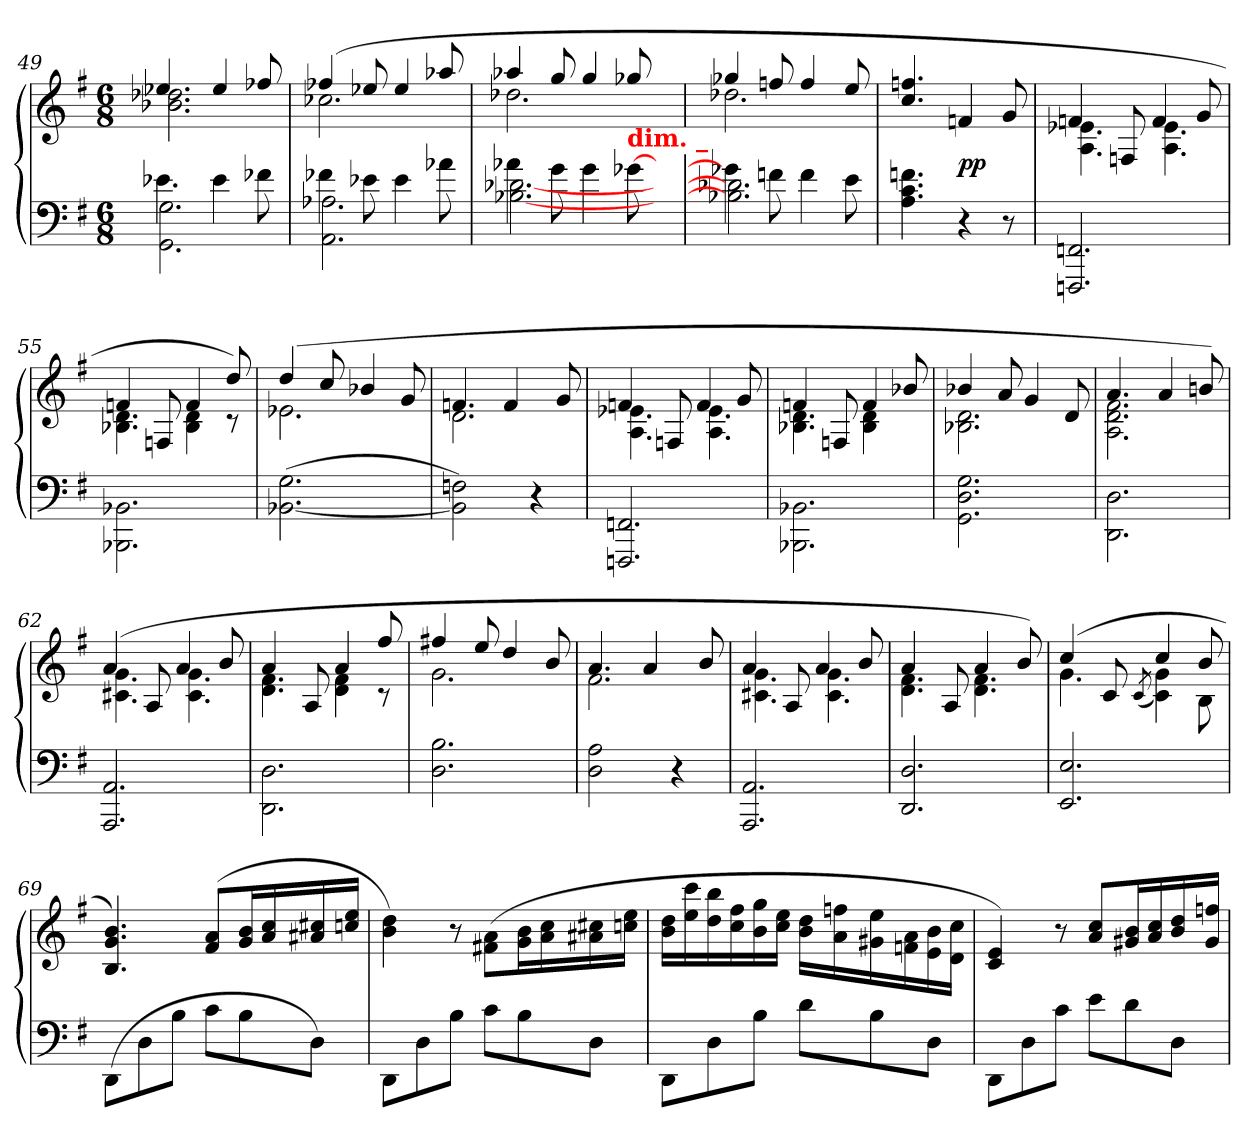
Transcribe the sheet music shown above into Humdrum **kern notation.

**kern	**kern	**dynam
*part1	*part1	*part1
*staff2	*staff1	*staff1/2
*clefF4	*clefG2	*
*k[f#]	*k[f#]	*
*G:	*G:	*
*M6/8	*M6/8	*
=49	=49	=49
*^	*^	*
4.e-X\	2.G\ 2.GG\	4.ee-X	2.dd-X 2.b-X	.
4e-\	.	4ee-	.	.
8f-X\	.	8ff-X	.	.
=50	=50	=50	=50	=50
4f-X\	2.A-X 2.AA	(>4ff-X	2.cc-X	.
8e-\	.	8ee-	.	.
4e-\	.	4ee-	.	.
8a-X\	.	8aa-X	.	.
=51	=51	=51	=51	=51
4a-X\	[2.d-X [2.B-X	4aa-X	2.dd-X	.
8g\	.	8gg	.	.
4g\	.	4gg	.	.
!	!	!LO:TX:b:B:color=red:t=dim. _	!	!
[8g-X\	.	8gg-X	.	.
8ryy	8ryy	8ryy	8ryy	.
=52	=52	=52	=52	=52
4g-X\]	2.d-X] 2.B-X]	4gg-X	2.dd-X	.
8fn\	.	8ffn	.	.
4f\	.	4ff	.	.
8e\	.	8ee	.	.
*v	*v	*	*	*
*	*v	*v	*
=53	=53	=53
4.fn 4.c 4.A	4.ffn/ 4.cc/	.
4r	4fn	pp
8r	8g	.
=54	=54	=54
*	*^	*
2.FFn 2.FFFn	4fn	4.e-X 4.A	.
.	8Fn/	.	.
.	4f	4.e- 4.A	.
.	8g	.	.
=55	=55	=55	=55
2.BB-X\ 2.BBB-X\	4fn	4.d 4.B-X	.
.	8Fn/	.	.
.	4f	4d 4B-	.
.	8dd)	8rc	.
=56	=56	=56	=56
(>2.G [2.BB-X	(4dd	2.e-X	.
.	8cc	.	.
.	4b-X	.	.
.	8g	.	.
=57	=57	=57	=57
2Fn 2BB-])	4.fn	2.d	.
.	4f	.	.
4r	.	.	.
.	8g	.	.
=58	=58	=58	=58
2.FFn 2.FFFn	4fn	4.e-X 4.A	.
.	8Fn/	.	.
.	4f	4.e- 4.A	.
.	8g	.	.
=59	=59	=59	=59
2.BB-X\ 2.BBB-X\	4fn	4.d 4.B-X	.
.	8Fn/	.	.
.	4f	4d 4B-	.
.	8b-X/	8ryy	.
=60	=60	=60	=60
2.G\ 2.D\ 2.GG\	4b-X	2.d 2.B-X	.
.	8a	.	.
.	4g	.	.
.	8d	.	.
=61	=61	=61	=61
2.D\ 2.DD\	4.a	2.f#\ 2.d\ 2.A\	.
.	4a	.	.
.	8bn)	.	.
=62	=62	=62	=62
2.AA 2.AAA	(>4a	4.g 4.c#X	.
.	8A/	.	.
.	4a	4.g 4.c#	.
.	8b	.	.
=63	=63	=63	=63
2.D\ 2.DD\	4a	4.f# 4.d	.
.	8A/	.	.
.	4a	4f# 4d	.
.	8ff#	8rc	.
=64	=64	=64	=64
2.B 2.D	4ff#X	2.g	.
.	8ee	.	.
.	4dd	.	.
.	8b	.	.
=65	=65	=65	=65
2A 2D	4.a	2.f#	.
.	4a	.	.
4r	.	.	.
.	8b	.	.
=66	=66	=66	=66
2.AA 2.AAA	4a	4.g 4.c#X	.
.	8A/	.	.
.	4a	4.g 4.c#	.
.	8b	.	.
=67	=67	=67	=67
2.D 2.DD	4a	4.f# 4.d	.
.	8A/	.	.
.	4a	4.f# 4.d	.
.	8b)	.	.
=68	=68	=68	=68
2.E 2.EE	(>4cc	4.g	.
.	8c	.	.
.	(<8qc/	.	.
.	4cc	4g\ 4c\)	.
.	8b	8B\	.
*	*v	*v	*
=69	=69	=69
(>8DD\L	4.b 4.g 4.B)	.
8D\	.	.
8B\J	.	.
8cL	(>8a/ 8f#/L	.
8B	16b 16gL	.
.	16cc 16a	.
8DJ)	16cc#X 16a#X	.
.	16ee 16ccnJJ	.
=70	=70	=70
8DD\L	4dd 4b)	.
8D\	.	.
8B\J	8r	.
8cL	(>8a 8f#XL	.
8B	16b 16gL	.
.	16cc 16a	.
8DJ	16cc#X 16a#X	.
.	16ee 16ccnJJ	.
=71	=71	=71
8DD\L	16dd 16bLL	.
.	16ccc 16ee	.
8D\	16bb 16dd	.
.	16ff# 16cc	.
8B\J	16gg 16b	.
.	16ee 16ccJJ	.
8d\L	16dd\ 16b\LL	.
.	16ffn\ 16a\	.
8B\	16ee\ 16g#X\	.
.	16a\ 16fn\	.
8D\J	16b\ 16e\	.
.	16cc\ 16d\JJ	.
=72	=72	=72
8DD\L	4e 4c)	.
8D\	.	.
8c\J	8r	.
8e\L	8cc/ 8a/L	.
8d\	16b 16g#XL	.
.	16cc 16a	.
8D\J	16dd 16b	.
.	16ffn 16g#JJ	.
=	=	=
*-	*-	*-
